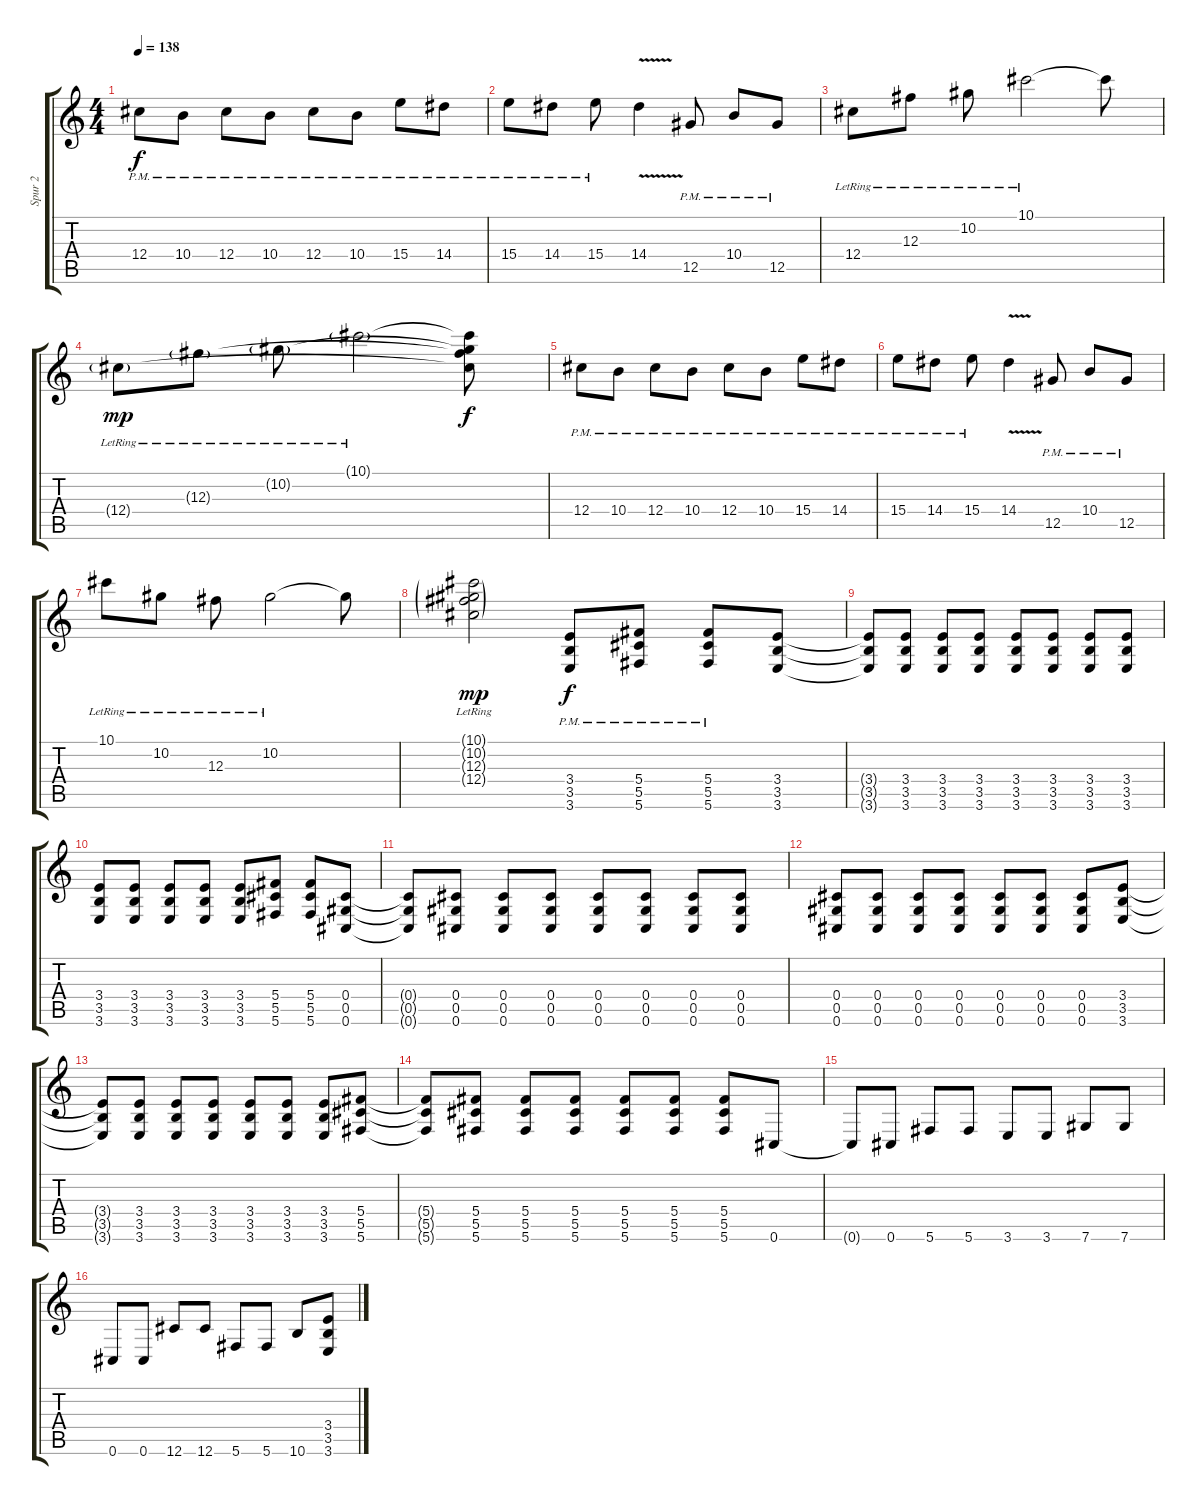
\track ("Spur 2" "Spur 2") {instrument distortionguitar}
\staff {score tabs}
\tuning (Eb4 Bb3 Gb3 Db3 Ab2 Db2) {hide}
\ts (4 4)
\tempo 138
\clef g2
\ks c
12.4{pm}.8{dy f instrument electricguitarjazz} 10.4{pm}.8 12.4{pm}.8 10.4{pm}.8 12.4{pm}.8 10.4{pm}.8 15.4{pm}.8 14.4{pm}.8 |
15.4{pm}.8 14.4{pm}.8 15.4{pm}.8 14.4{v}.4 12.5{pm}.8 10.4{pm}.8 12.5{pm}.8 |
12.4{lr}.8{volume 15 instrument electricguitarjazz} 12.3{lr}.8 10.2{lr}.8 10.1{lr}.2 10.1{t}.8 |
12.4{g lr}.8{dy mp} 12.3{g lr}.8 10.2{g lr}.8 10.1{g lr}.2 (10.1{t} 10.2{t} 12.3{t} 12.4{t}).8{dy f} |
12.4{pm}.8{instrument electricguitarjazz} 10.4{pm}.8 12.4{pm}.8 10.4{pm}.8 12.4{pm}.8 10.4{pm}.8 15.4{pm}.8 14.4{pm}.8 |
15.4{pm}.8 14.4{pm}.8 15.4{pm}.8 14.4{v}.4 12.5{pm}.8 10.4{pm}.8 12.5{pm}.8 |
10.1{lr}.8{volume 15 instrument electricguitarjazz} 10.2{lr}.8 12.3{lr}.8 10.2{lr}.2 10.2{t}.8 |
(10.1{g lr} 10.2{g lr} 12.3{g lr} 12.4{g lr}).2{dy mp} (3.4{pm} 3.5{pm} 3.6{pm}).8{dy f instrument distortionguitar} (5.4{pm} 5.5{pm} 5.6{pm}).8 (5.4{pm} 5.5{pm} 5.6{pm}).8 (3.4 3.5 3.6).8 |
(3.4{t} 3.5{t} 3.6{t}).8 (3.4 3.5 3.6).8 (3.4 3.5 3.6).8 (3.4 3.5 3.6).8 (3.4 3.5 3.6).8 (3.4 3.5 3.6).8 (3.4 3.5 3.6).8 (3.4 3.5 3.6).8 |
(3.4 3.5 3.6).8 (3.4 3.5 3.6).8 (3.4 3.5 3.6).8 (3.4 3.5 3.6).8 (3.4 3.5 3.6).8 (5.4 5.5 5.6).8 (5.4 5.5 5.6).8 (0.4 0.5 0.6).8 |
(0.4{t} 0.5{t} 0.6{t}).8 (0.4 0.5 0.6).8 (0.4 0.5 0.6).8 (0.4 0.5 0.6).8 (0.4 0.5 0.6).8 (0.4 0.5 0.6).8 (0.4 0.5 0.6).8 (0.4 0.5 0.6).8 |
(0.4 0.5 0.6).8 (0.4 0.5 0.6).8 (0.4 0.5 0.6).8 (0.4 0.5 0.6).8 (0.4 0.5 0.6).8 (0.4 0.5 0.6).8 (0.4 0.5 0.6).8 (3.4 3.5 3.6).8 |
(3.4{t} 3.5{t} 3.6{t}).8 (3.4 3.5 3.6).8 (3.4 3.5 3.6).8 (3.4 3.5 3.6).8 (3.4 3.5 3.6).8 (3.4 3.5 3.6).8 (3.4 3.5 3.6).8 (5.4 5.5 5.6).8 |
(5.4{t} 5.5{t} 5.6{t}).8 (5.4 5.5 5.6).8 (5.4 5.5 5.6).8 (5.4 5.5 5.6).8 (5.4 5.5 5.6).8 (5.4 5.5 5.6).8 (5.4 5.5 5.6).8 0.6.8 |
0.6{t}.8 0.6.8 5.6.8 5.6.8 3.6.8 3.6.8 7.6.8 7.6.8 |
0.6.8 0.6.8 12.6.8 12.6.8 5.6.8 5.6.8 10.6.8 (3.4 3.5 3.6).8
